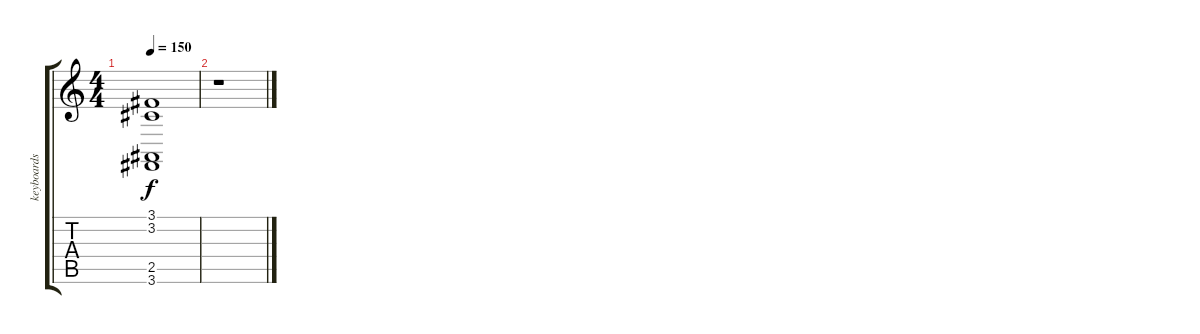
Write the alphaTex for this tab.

\track ("keyboards" "keyboards") {instrument drawbarorgan}
\staff {score tabs}
\tuning (Eb4 Bb3 Gb3 Db3 Ab2 Eb2) {hide}
\ts (4 4)
\tempo 150
\clef g2
\ks c
(3.1 3.2 2.5 3.6).1{dy f} |
r.1
